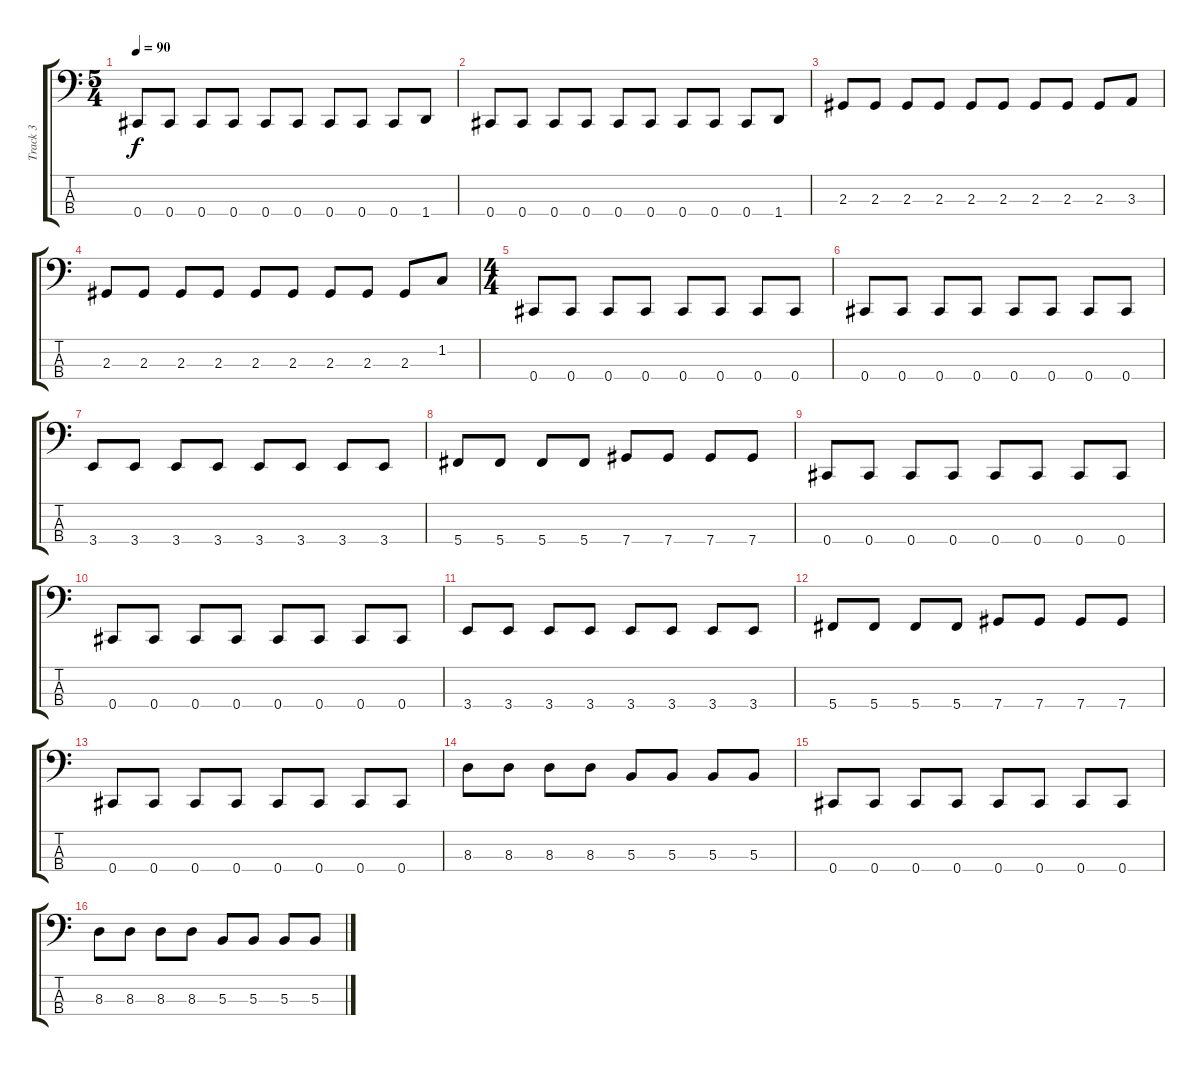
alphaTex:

\track ("Track 3" "Track 3") {instrument slapbass2}
\staff {score tabs}
\tuning (E2 B1 Gb1 Db1) {hide}
\ts (5 4)
\tempo 90
\clef f4
\ks c
0.4.8{dy f} 0.4.8 0.4.8 0.4.8 0.4.8 0.4.8 0.4.8 0.4.8 0.4.8 1.4.8 |
0.4.8 0.4.8 0.4.8 0.4.8 0.4.8 0.4.8 0.4.8 0.4.8 0.4.8 1.4.8 |
2.3.8 2.3.8 2.3.8 2.3.8 2.3.8 2.3.8 2.3.8 2.3.8 2.3.8 3.3.8 |
2.3.8 2.3.8 2.3.8 2.3.8 2.3.8 2.3.8 2.3.8 2.3.8 2.3.8 1.2.8 |
\ts (4 4)
0.4.8 0.4.8 0.4.8 0.4.8 0.4.8 0.4.8 0.4.8 0.4.8 |
0.4.8 0.4.8 0.4.8 0.4.8 0.4.8 0.4.8 0.4.8 0.4.8 |
3.4.8 3.4.8 3.4.8 3.4.8 3.4.8 3.4.8 3.4.8 3.4.8 |
5.4.8 5.4.8 5.4.8 5.4.8 7.4.8 7.4.8 7.4.8 7.4.8 |
0.4.8 0.4.8 0.4.8 0.4.8 0.4.8 0.4.8 0.4.8 0.4.8 |
0.4.8 0.4.8 0.4.8 0.4.8 0.4.8 0.4.8 0.4.8 0.4.8 |
3.4.8 3.4.8 3.4.8 3.4.8 3.4.8 3.4.8 3.4.8 3.4.8 |
5.4.8 5.4.8 5.4.8 5.4.8 7.4.8 7.4.8 7.4.8 7.4.8 |
0.4.8 0.4.8 0.4.8 0.4.8 0.4.8 0.4.8 0.4.8 0.4.8 |
8.3.8 8.3.8 8.3.8 8.3.8 5.3.8 5.3.8 5.3.8 5.3.8 |
0.4.8 0.4.8 0.4.8 0.4.8 0.4.8 0.4.8 0.4.8 0.4.8 |
8.3.8 8.3.8 8.3.8 8.3.8 5.3.8 5.3.8 5.3.8 5.3.8
